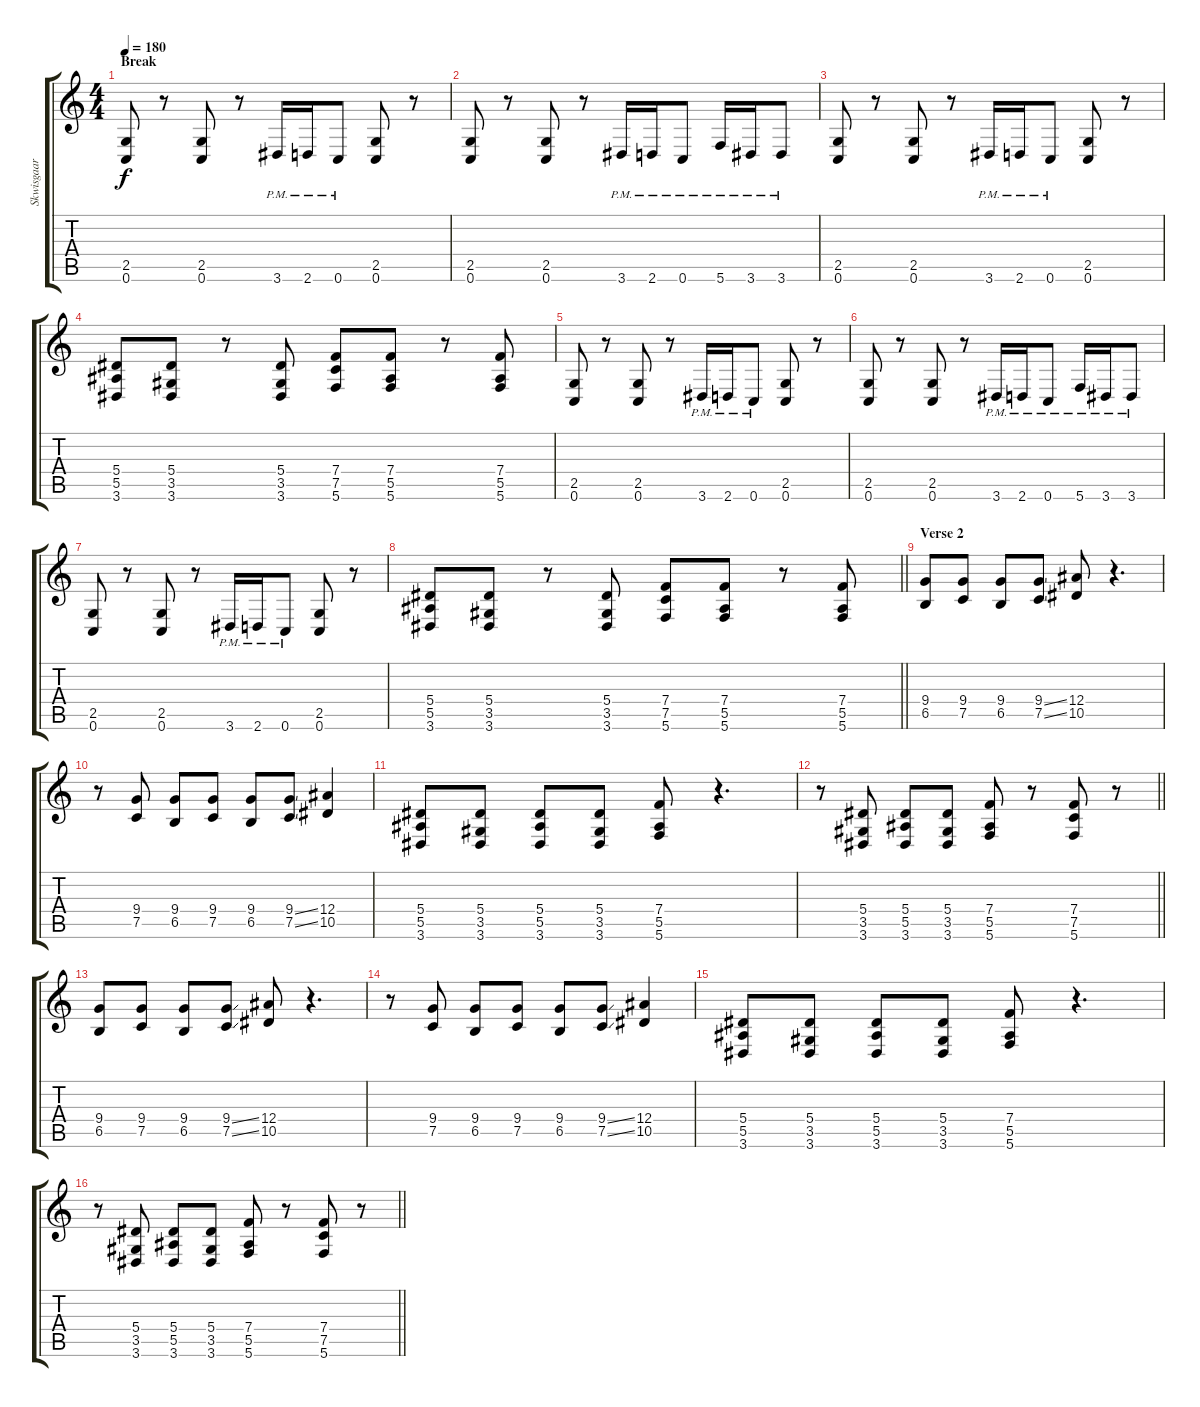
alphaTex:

\track ("Skwisgaar Skwigelf (Lead Guitar 1)" "Skwisgaar ") {instrument distortionguitar}
\staff {score tabs}
\tuning (C4 G3 Eb3 Bb2 F2 C2) {hide}
\ts (4 4)
\section ("" "Break")
\tempo 180
\clef g2
\ks c
(2.5 0.6).8{dy f} r.8 (2.5 0.6).8 r.8 3.6{pm}.16 2.6{pm}.16 0.6{pm}.8 (2.5 0.6).8 r.8 |
(2.5 0.6).8 r.8 (2.5 0.6).8 r.8 3.6{pm}.16 2.6{pm}.16 0.6{pm}.8 5.6{pm}.16 3.6{pm}.16 3.6{pm}.8 |
(2.5 0.6).8 r.8 (2.5 0.6).8 r.8 3.6{pm}.16 2.6{pm}.16 0.6{pm}.8 (2.5 0.6).8 r.8 |
(5.4 5.5 3.6).8 (5.4 3.5 3.6).8 r.8 (5.4 3.5 3.6).8 (7.4 7.5 5.6).8 (7.4 5.5 5.6).8 r.8 (7.4 5.5 5.6).8 |
(2.5 0.6).8 r.8 (2.5 0.6).8 r.8 3.6{pm}.16 2.6{pm}.16 0.6{pm}.8 (2.5 0.6).8 r.8 |
(2.5 0.6).8 r.8 (2.5 0.6).8 r.8 3.6{pm}.16 2.6{pm}.16 0.6{pm}.8 5.6{pm}.16 3.6{pm}.16 3.6{pm}.8 |
(2.5 0.6).8 r.8 (2.5 0.6).8 r.8 3.6{pm}.16 2.6{pm}.16 0.6{pm}.8 (2.5 0.6).8 r.8 |
\barLineRight lightlight
(5.4 5.5 3.6).8 (5.4 3.5 3.6).8 r.8 (5.4 3.5 3.6).8 (7.4 7.5 5.6).8 (7.4 5.5 5.6).8 r.8 (7.4 5.5 5.6).8 |
\section ("" "Verse 2")
(9.4 6.5).8 (9.4 7.5).8 (9.4 6.5).8 (9.4{ss} 7.5{ss}).8 (12.4 10.5).8 r.4{d} |
r.8 (9.4 7.5).8 (9.4 6.5).8 (9.4 7.5).8 (9.4 6.5).8 (9.4{ss} 7.5{ss}).8 (12.4 10.5).4 |
(5.4 5.5 3.6).8 (5.4 3.5 3.6).8 (5.4 5.5 3.6).8 (5.4 3.5 3.6).8 (7.4 5.5 5.6).8 r.4{d} |
\barLineRight lightlight
r.8 (5.4 3.5 3.6).8 (5.4 5.5 3.6).8 (5.4 3.5 3.6).8 (7.4 5.5 5.6).8 r.8 (7.4 7.5 5.6).8 r.8 |
(9.4 6.5).8 (9.4 7.5).8 (9.4 6.5).8 (9.4{ss} 7.5{ss}).8 (12.4 10.5).8 r.4{d} |
r.8 (9.4 7.5).8 (9.4 6.5).8 (9.4 7.5).8 (9.4 6.5).8 (9.4{ss} 7.5{ss}).8 (12.4 10.5).4 |
(5.4 5.5 3.6).8 (5.4 3.5 3.6).8 (5.4 5.5 3.6).8 (5.4 3.5 3.6).8 (7.4 5.5 5.6).8 r.4{d} |
\barLineRight lightlight
r.8 (5.4 3.5 3.6).8 (5.4 5.5 3.6).8 (5.4 3.5 3.6).8 (7.4 5.5 5.6).8 r.8 (7.4 7.5 5.6).8 r.8
